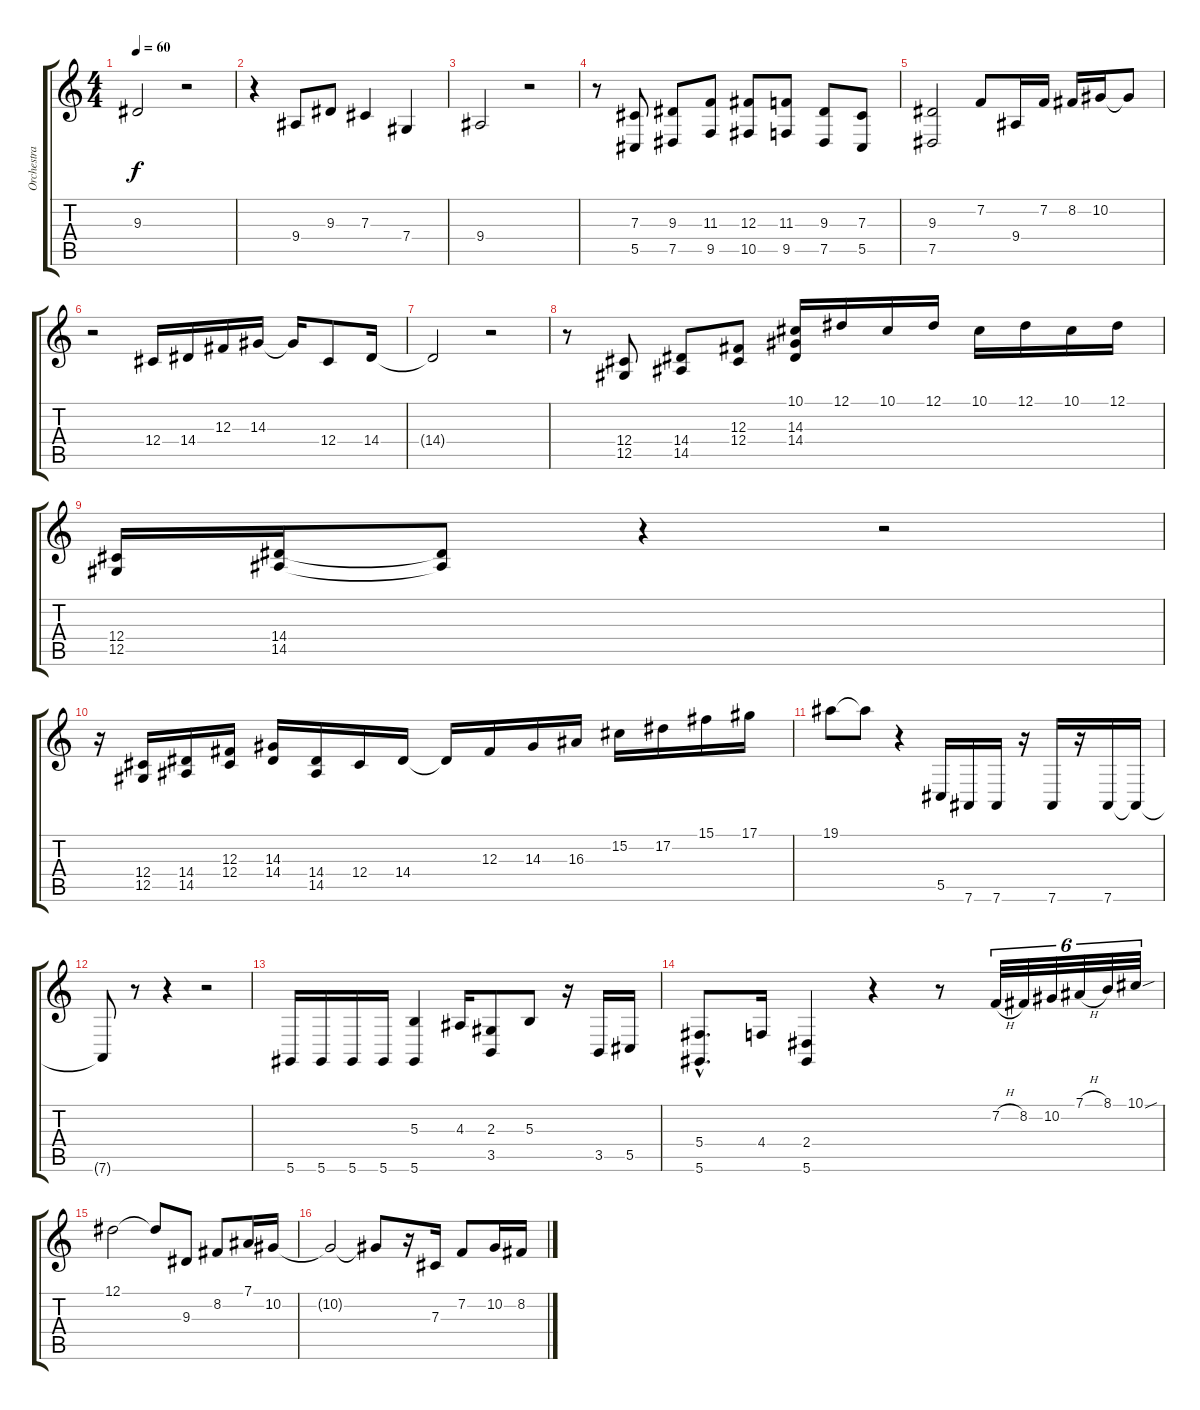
\track ("Orchestra" "Orchestra") {instrument stringensemble2}
\staff {score tabs}
\tuning (Eb4 Bb3 Gb3 Db3 Ab2 Eb2) {hide}
\ts (4 4)
\tempo 60
\clef g2
\ks c
9.3{t}.2{dy f} r.2 |
r.4 9.4.8 9.3.8 7.3.4 7.4.4 |
9.4.2 r.2 |
r.8 (7.3 5.5).8 (9.3 7.5).8 (11.3 9.5).8 (12.3 10.5).8 (11.3 9.5).8 (9.3 7.5).8 (7.3 5.5).8 |
(9.3 7.5).2 7.2.8 9.4.16 7.2.16 8.2.16 10.2.16 10.2{t}.8 |
r.2 12.4.16 14.4.16 12.3.16 14.3.16 14.3{t}.16 12.4.8 14.4.16 |
14.4{t}.2 r.2 |
r.8 (12.4 12.5).8 (14.4 14.5).8 (12.3 12.4).8 (10.1 14.3 14.4).16 12.1.16 10.1.16 12.1.16 10.1.16 12.1.16 10.1.16 12.1.16 |
(12.4 12.5).16 (14.4 14.5).16 (14.4{t} 14.5{t}).8 r.4 r.2 |
r.16 (12.4 12.5).16 (14.4 14.5).16 (12.3 12.4).16 (14.3 14.4).16 (14.4 14.5).16 12.4.16 14.4.16 14.4{t}.16 12.3.16 14.3.16 16.3.16 15.2.16 17.2.16 15.1.16 17.1.16 |
19.1.8 19.1{t}.8 r.4 5.5.16 7.6.16 7.6.16 r.16 7.6.16 r.16 7.6.16 7.6{t}.16 |
7.6{t}.8 r.8 r.4 r.2 |
5.6.16 5.6.16 5.6.16 5.6.16 (5.3 5.6).4 4.3.16 (2.3 3.5).8 5.3.8 r.16 3.5.16 5.5.16 |
(5.4{hac} 5.6{hac}).8{d} 4.4.16 (2.4 5.6).4 r.4 r.8 7.2{h}.32{tu (6 4)} 8.2.32{tu (6 4)} 10.2.32{tu (6 4)} 7.1{h}.32{tu (6 4)} 8.1.32{tu (6 4)} 10.1{sou}.32{tu (6 4)} |
12.1.2 12.1{t}.8 9.3.8 8.2.8 7.1.16 10.2.16 |
10.2{t}.2 10.2{t}.8 r.16 7.3.16 7.2.8 10.2.16 8.2.16
